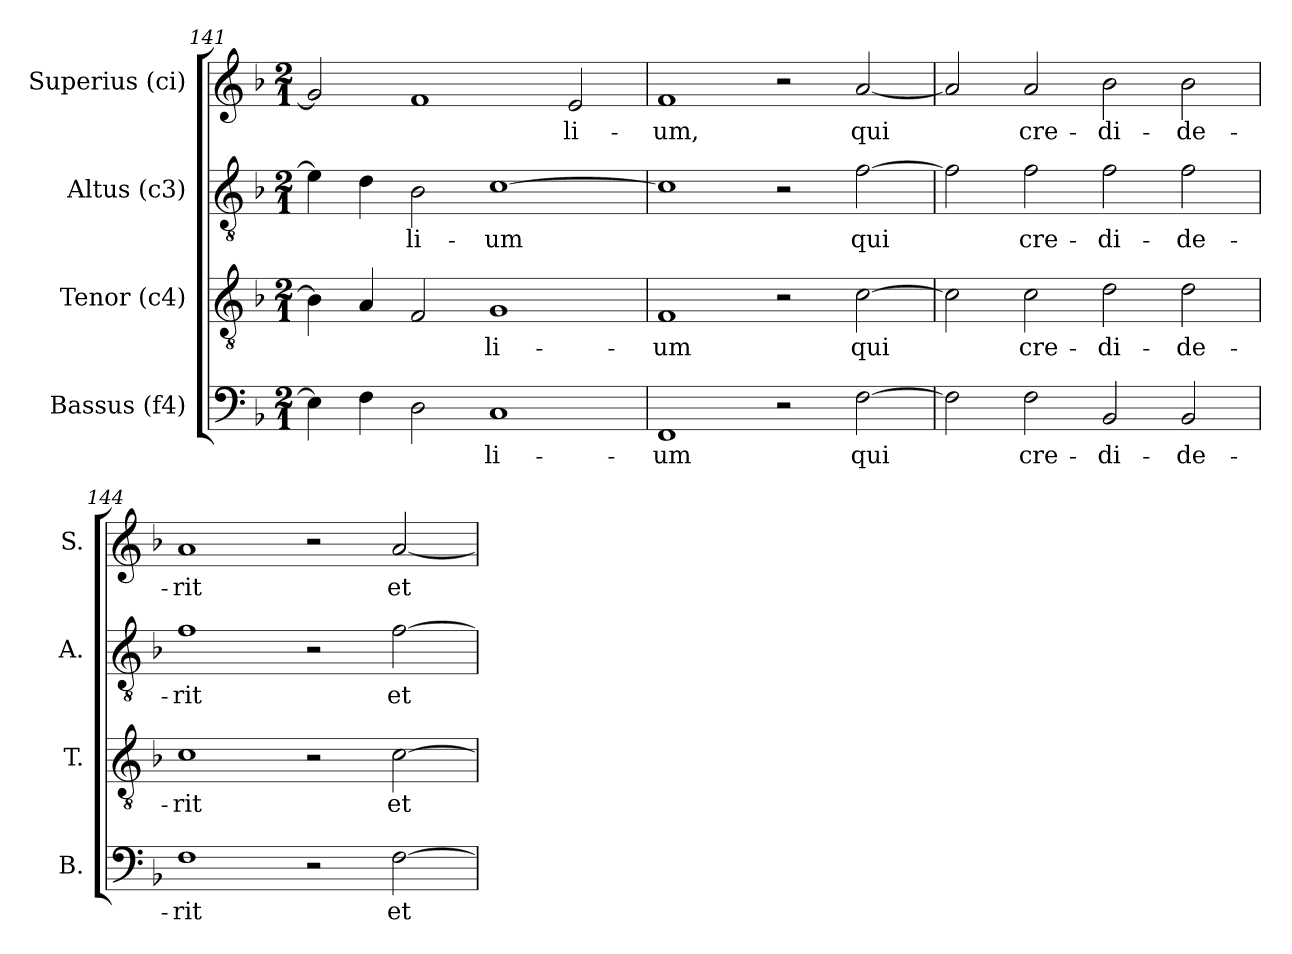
**kern	**text	**kern	**text	**kern	**text	**kern	**text
*part4	*part4	*part3	*part3	*part2	*part2	*part1	*part1
*staff4	*staff4	*staff3	*staff3	*staff2	*staff2	*staff1	*staff1
*I"Bassus (f4)	*	*I"Tenor (c4)	*	*I"Altus (c3)	*	*I"Superius (ci)	*
*I'B.	*	*I'T.	*	*I'A.	*	*I'S.	*
*clefF4	*	*clefGv2	*	*clefGv2	*	*clefG2	*
*k[b-]	*	*k[b-]	*	*k[b-]	*	*k[b-]	*
*F:	*	*F:	*	*F:	*	*F:	*
*M2/1	*	*M2/1	*	*M2/1	*	*M2/1	*
=141	=141	=141	=141	=141	=141	=141	=141
4E\]	.	4B-\]	.	4e-\]	.	2g/]	.
4F\	.	4A/	.	4d\	.	.	.
!	!	!	!	!	!LO:LY:b:cj	!	!
2D\	.	2F/	.	2B-\	-li-	1f	.
!	!LO:LY:b:cj	!	!LO:LY:b:cj	!	!LO:LY:b:cj	!	!
1C	-li-	1G	-li-	[>1c	-um	.	.
!	!	!	!	!	!	!	!LO:LY:b:cj
.	.	.	.	.	.	2e/	-li-
=142	=142	=142	=142	=142	=142	=142	=142
!	!LO:LY:b:cj	!	!LO:LY:b:cj	!	!	!	!LO:LY:b:cj
1FF	-um	1F	-um	1c]	.	1f	-um,
2r	.	2r	.	2r	.	2r	.
!	!LO:LY:b	!	!LO:LY:b	!	!LO:LY:b	!	!LO:LY:b
[>2F\	qui	[>2c\	qui	[>2f\	qui	[<2a/	qui
=143	=143	=143	=143	=143	=143	=143	=143
2F\]	.	2c\]	.	2f\]	.	2a/]	.
!	!LO:LY:b:cj	!	!LO:LY:b:cj	!	!LO:LY:b:cj	!	!LO:LY:b:cj
2F\	cre-	2c\	cre-	2f\	cre-	2a/	cre-
!	!LO:LY:b:cj	!	!LO:LY:b:cj	!	!LO:LY:b:cj	!	!LO:LY:b:cj
2BB-/	-di-	2d\	-di-	2f\	-di-	2b-\	-di-
!	!LO:LY:b:cj	!	!LO:LY:b:cj	!	!LO:LY:b:cj	!	!LO:LY:b:cj
2BB-/	-de-	2d\	-de-	2f\	-de-	2b-\	-de-
!!LO:LB:g=z
=144	=144	=144	=144	=144	=144	=144	=144
!	!LO:LY:b:cj	!	!LO:LY:b:cj	!	!LO:LY:b:cj	!	!LO:LY:b:cj
1F	-rit	1c	-rit	1f	-rit	1a	-rit
2r	.	2r	.	2r	.	2r	.
!	!LO:LY:b:cj	!	!LO:LY:b:cj	!	!LO:LY:b:cj	!	!LO:LY:b:cj
[>2F\	et	[>2c\	et	[>2f\	et	[<2a/	et
=	=	=	=	=	=	=	=
*-	*-	*-	*-	*-	*-	*-	*-
